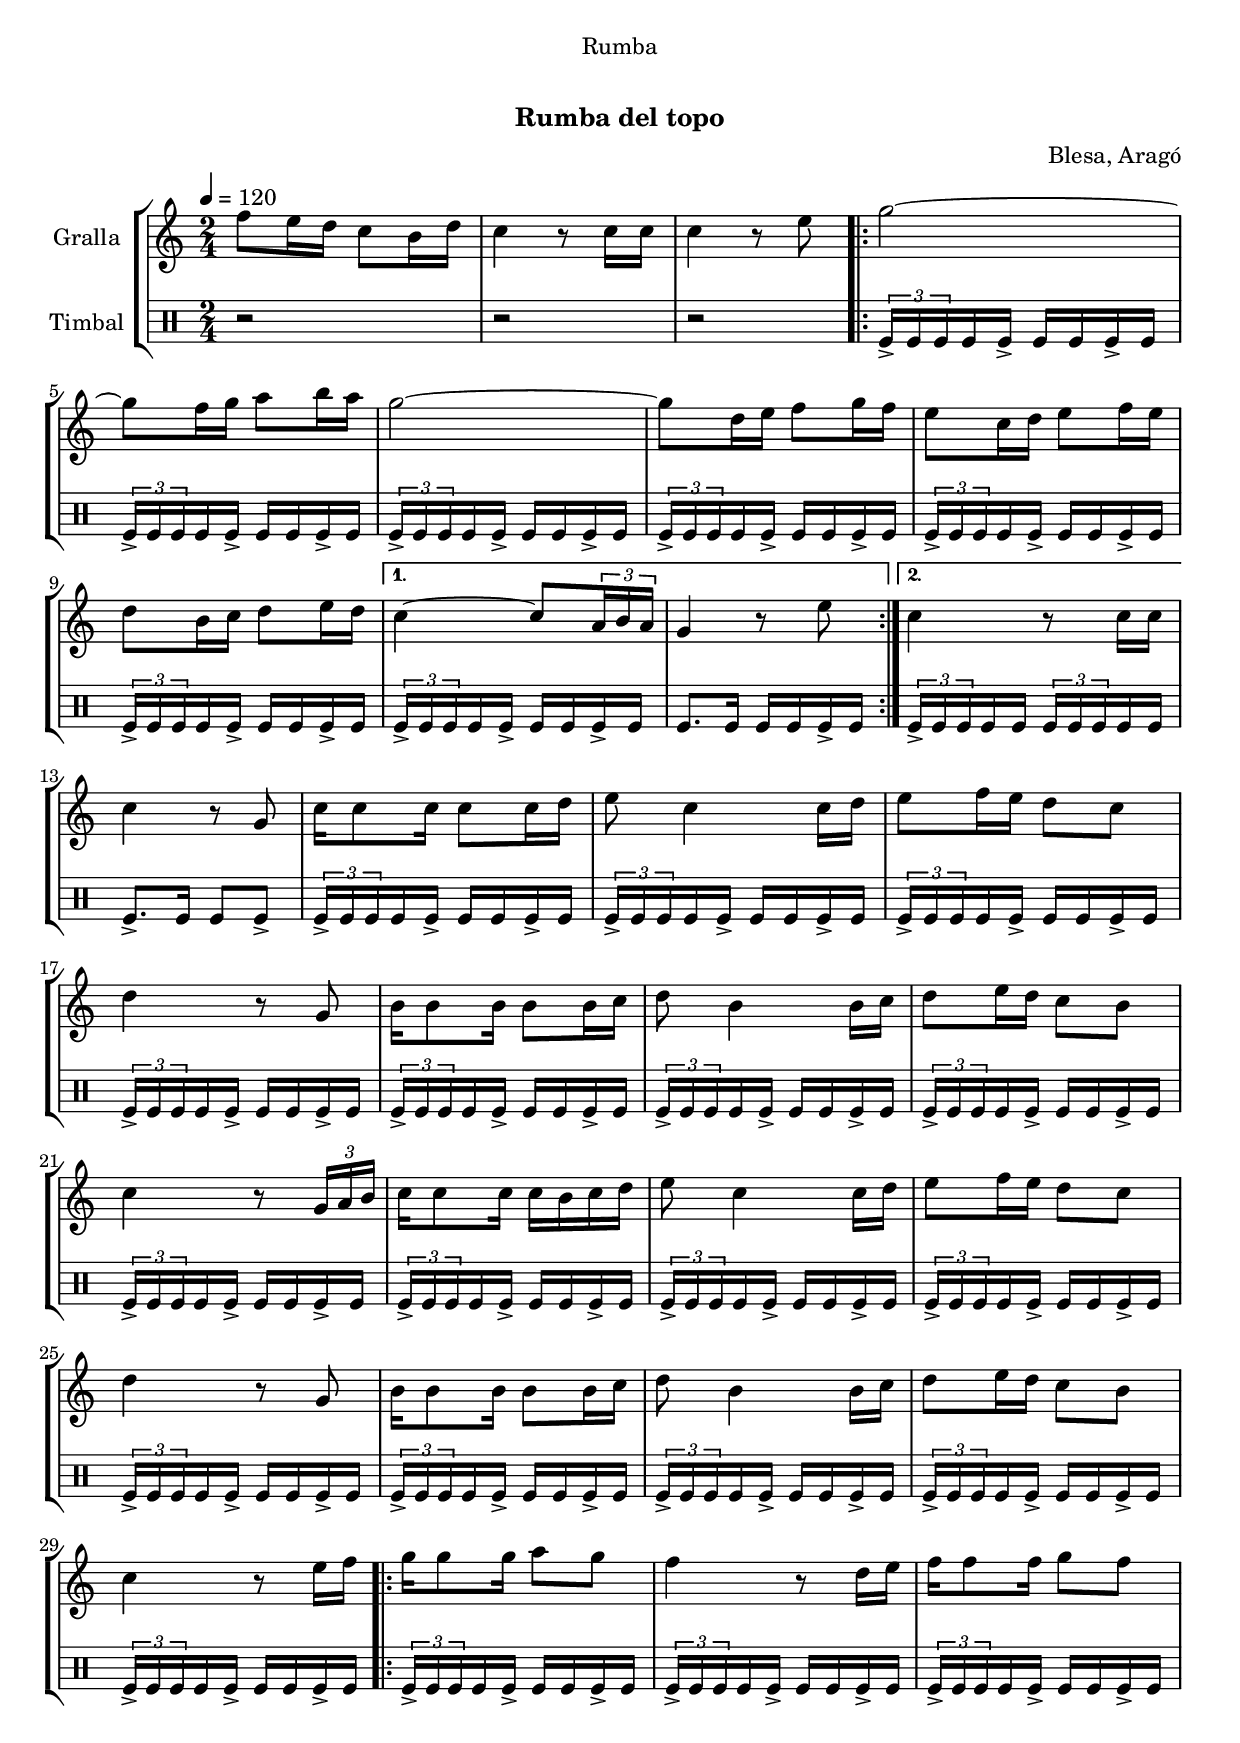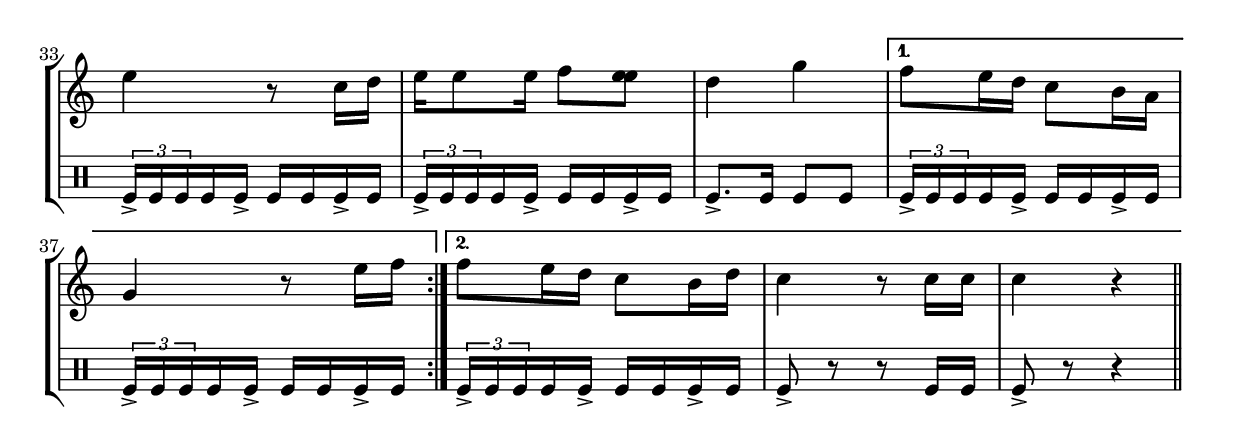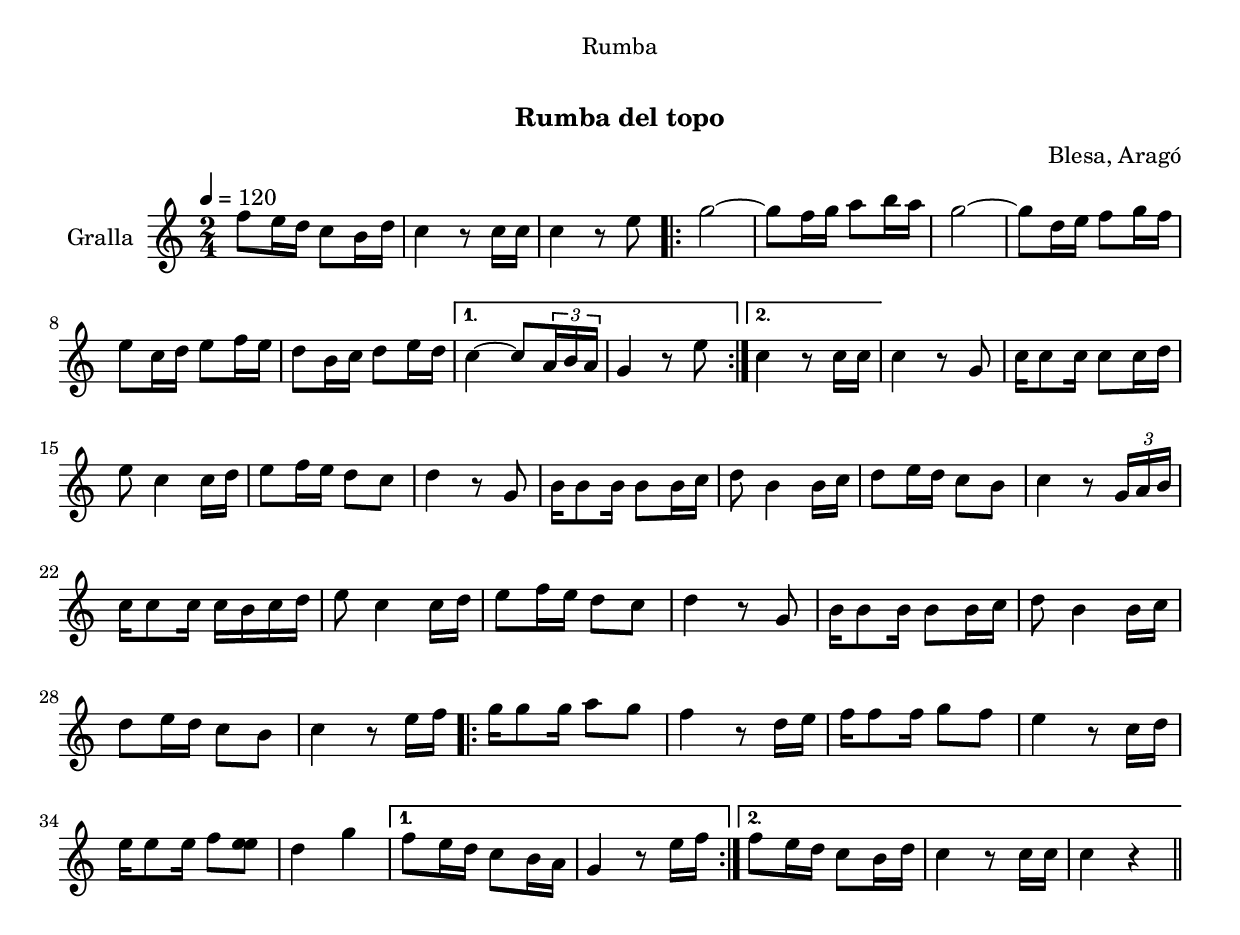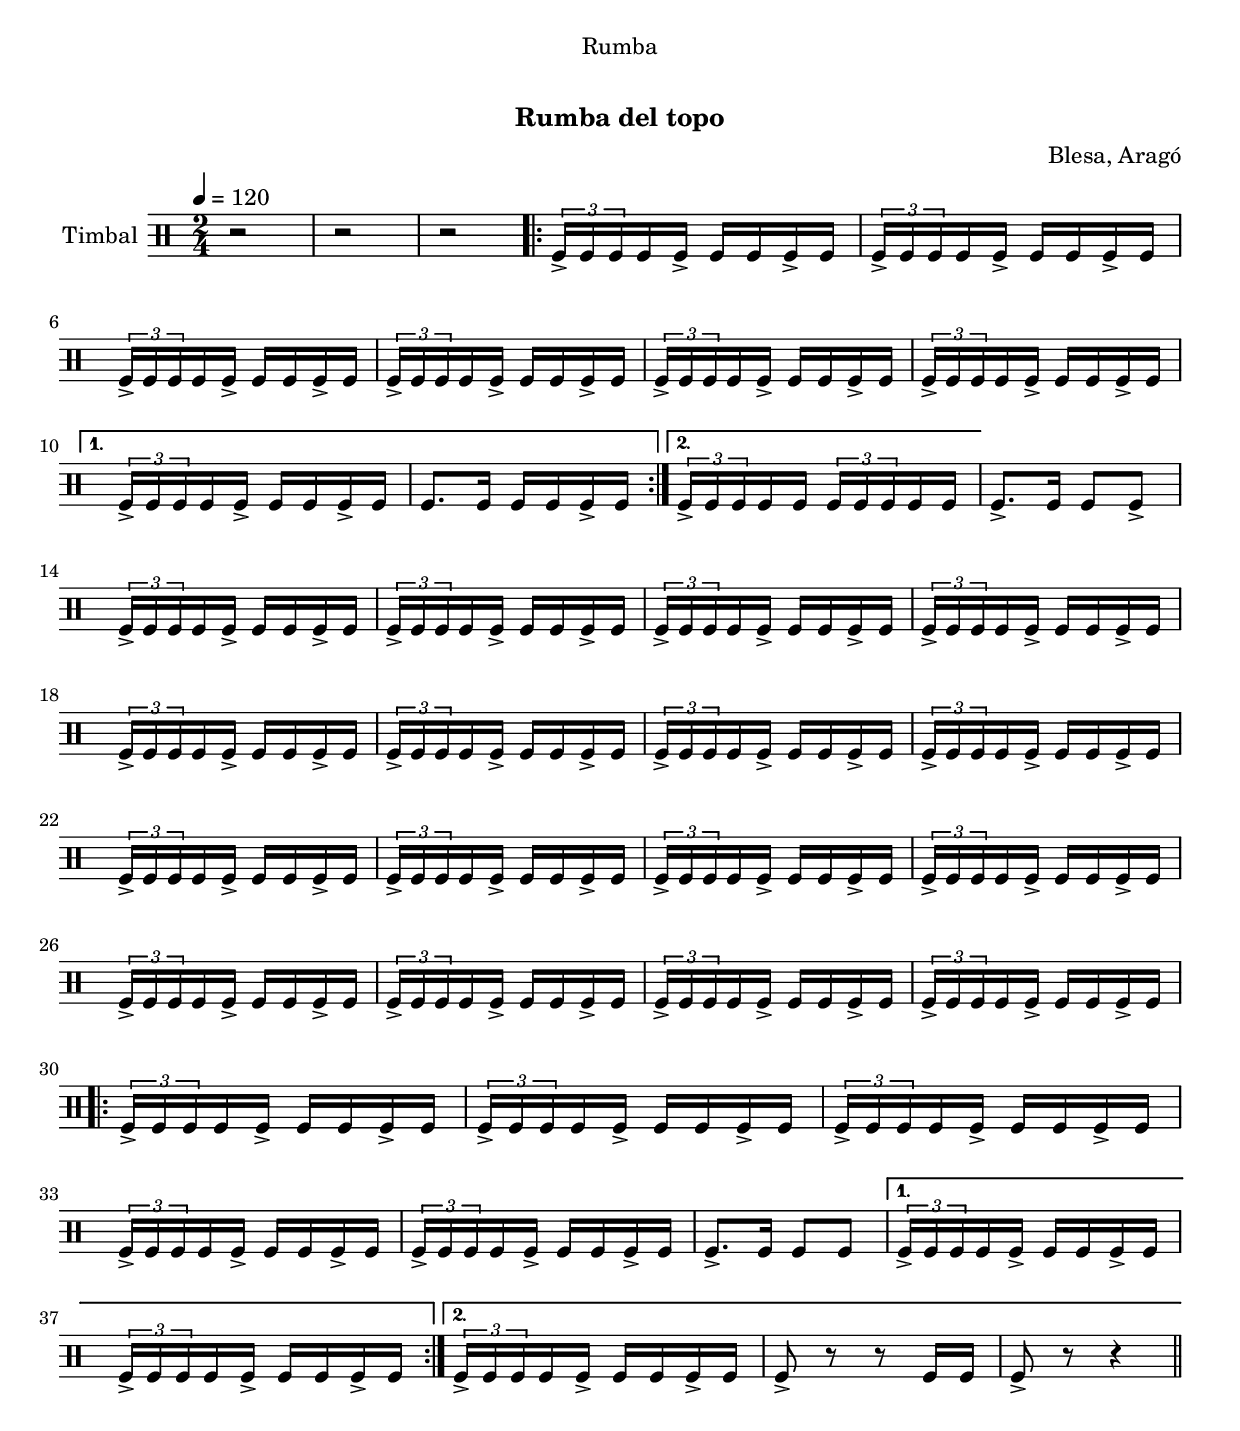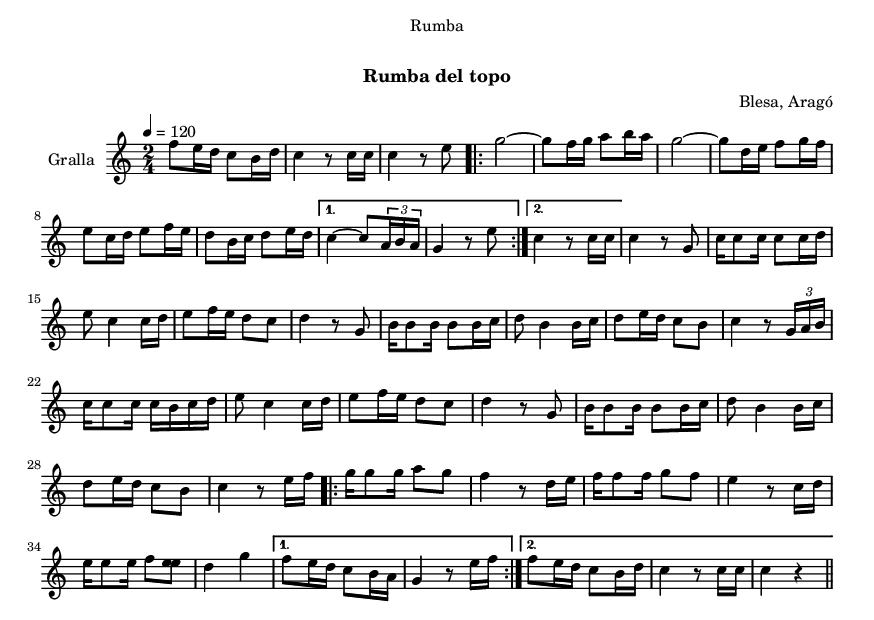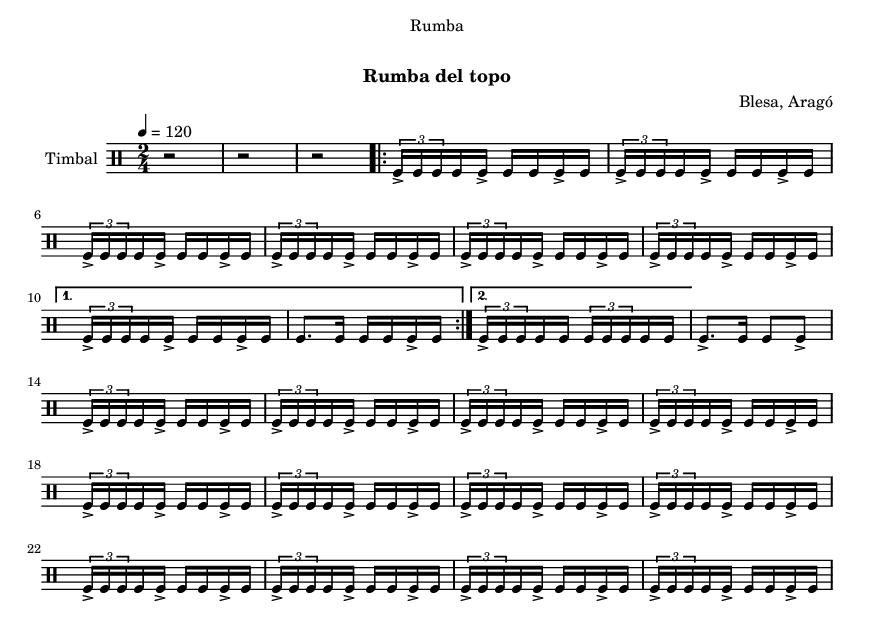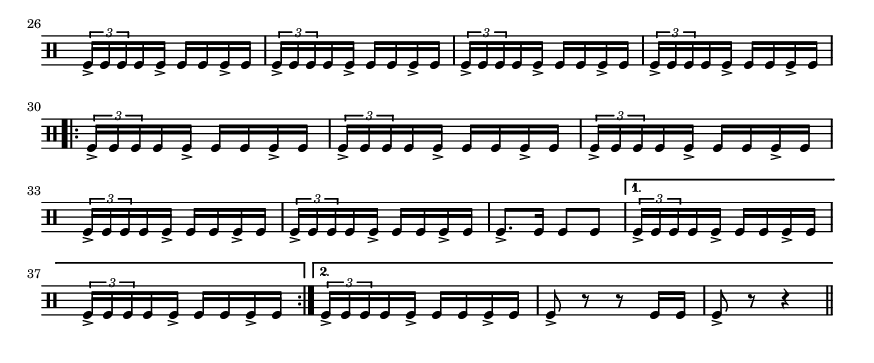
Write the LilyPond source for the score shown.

\version "2.16.0"

\header {
  dedication="Rumba"
  title="  "
  subtitle="Rumba del topo"
  subsubtitle=""
  poet=""
  meter=""
  piece=""
  composer="Blesa, Aragó"
  arranger=""
  opus=""
  instrument=""
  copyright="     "
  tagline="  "
}

liniaroAa =
\relative f''
{
  \tempo 4=120
  \clef treble
  \key c \major
  \time 2/4
  f8 e16 d c8 b16 d  |
  c4 r8 c16 c  |
  c4 r8 e  |
  \repeat volta 2 { g2 ~  |
  %05
  g8 f16 g a8 b16 a  |
  g2 ~  |
  g8 d16 e f8 g16 f  |
  e8 c16 d e8 f16 e  |
  d8 b16 c d8 e16 d }
  %10
  \alternative { { c4 ~ c8 \times 2/3 { a16 b a }  |
  g4 r8 e' }
  { c4 r8 c16 c } }
  c4 r8 g  |
  c16 c8 c16 c8 c16 d  |
  %15
  e8 c4 c16 d  |
  e8 f16 e d8 c  |
  d4 r8 g,  |
  b16 b8 b16 b8 b16 c  |
  d8 b4 b16 c  |
  %20
  d8 e16 d c8 b  |
  c4 r8 \times 2/3 { g16 a b }  |
  c16 c8 c16 c b c d  |
  e8 c4 c16 d  |
  e8 f16 e d8 c  |
  %25
  d4 r8 g,  |
  b16 b8 b16 b8 b16 c  |
  d8 b4 b16 c  |
  d8 e16 d c8 b  |
  c4 r8 e16 f  |
  %30
  \repeat volta 2 { g16 g8 g16 a8 g  |
  f4 r8 d16 e  |
  f16 f8 f16 g8 f  |
  e4 r8 c16 d  |
  e16 e8 e16 f8 <e e>  |
  %35
  d4 g }
  \alternative { { f8 e16 d c8 b16 a  |
  g4 r8 e'16 f }
  { f8 e16 d c8 b16 d  |
  c4 r8 c16 c  |
  %40
  c4 r } } \bar "||"
}

liniaroAb =
\drummode
{
  \tempo 4=120
  \time 2/4
  r2  |
  r2  |
  r2  |
  \repeat volta 2 { \times 2/3 { tomfl16-> tomfl tomfl } tomfl tomfl-> tomfl tomfl tomfl-> tomfl  |
  %05
  \times 2/3 { tomfl16-> tomfl tomfl } tomfl tomfl-> tomfl tomfl tomfl-> tomfl  |
  \times 2/3 { tomfl16-> tomfl tomfl } tomfl tomfl-> tomfl tomfl tomfl-> tomfl  |
  \times 2/3 { tomfl16-> tomfl tomfl } tomfl tomfl-> tomfl tomfl tomfl-> tomfl  |
  \times 2/3 { tomfl16-> tomfl tomfl } tomfl tomfl-> tomfl tomfl tomfl-> tomfl  |
  \times 2/3 { tomfl16-> tomfl tomfl } tomfl tomfl-> tomfl tomfl tomfl-> tomfl }
  %10
  \alternative { { \times 2/3 { tomfl16-> tomfl tomfl } tomfl tomfl-> tomfl tomfl tomfl-> tomfl  |
  tomfl8. tomfl16 tomfl tomfl tomfl-> tomfl }
  { \times 2/3 { tomfl16-> tomfl tomfl } tomfl tomfl \times 2/3 { tomfl tomfl tomfl } tomfl tomfl } }
  tomfl8.-> tomfl16 tomfl8 tomfl->  |
  \times 2/3 { tomfl16-> tomfl tomfl } tomfl tomfl-> tomfl tomfl tomfl-> tomfl  |
  %15
  \times 2/3 { tomfl16-> tomfl tomfl } tomfl tomfl-> tomfl tomfl tomfl-> tomfl  |
  \times 2/3 { tomfl16-> tomfl tomfl } tomfl tomfl-> tomfl tomfl tomfl-> tomfl  |
  \times 2/3 { tomfl16-> tomfl tomfl } tomfl tomfl-> tomfl tomfl tomfl-> tomfl  |
  \times 2/3 { tomfl16-> tomfl tomfl } tomfl tomfl-> tomfl tomfl tomfl-> tomfl  |
  \times 2/3 { tomfl16-> tomfl tomfl } tomfl tomfl-> tomfl tomfl tomfl-> tomfl  |
  %20
  \times 2/3 { tomfl16-> tomfl tomfl } tomfl tomfl-> tomfl tomfl tomfl-> tomfl  |
  \times 2/3 { tomfl16-> tomfl tomfl } tomfl tomfl-> tomfl tomfl tomfl-> tomfl  |
  \times 2/3 { tomfl16-> tomfl tomfl } tomfl tomfl-> tomfl tomfl tomfl-> tomfl  |
  \times 2/3 { tomfl16-> tomfl tomfl } tomfl tomfl-> tomfl tomfl tomfl-> tomfl  |
  \times 2/3 { tomfl16-> tomfl tomfl } tomfl tomfl-> tomfl tomfl tomfl-> tomfl  |
  %25
  \times 2/3 { tomfl16-> tomfl tomfl } tomfl tomfl-> tomfl tomfl tomfl-> tomfl  |
  \times 2/3 { tomfl16-> tomfl tomfl } tomfl tomfl-> tomfl tomfl tomfl-> tomfl  |
  \times 2/3 { tomfl16-> tomfl tomfl } tomfl tomfl-> tomfl tomfl tomfl-> tomfl  |
  \times 2/3 { tomfl16-> tomfl tomfl } tomfl tomfl-> tomfl tomfl tomfl-> tomfl  |
  \times 2/3 { tomfl16-> tomfl tomfl } tomfl tomfl-> tomfl tomfl tomfl-> tomfl  |
  %30
  \repeat volta 2 { \times 2/3 { tomfl16-> tomfl tomfl } tomfl tomfl-> tomfl tomfl tomfl-> tomfl  |
  \times 2/3 { tomfl16-> tomfl tomfl } tomfl tomfl-> tomfl tomfl tomfl-> tomfl  |
  \times 2/3 { tomfl16-> tomfl tomfl } tomfl tomfl-> tomfl tomfl tomfl-> tomfl  |
  \times 2/3 { tomfl16-> tomfl tomfl } tomfl tomfl-> tomfl tomfl tomfl-> tomfl  |
  \times 2/3 { tomfl16-> tomfl tomfl } tomfl tomfl-> tomfl tomfl tomfl-> tomfl  |
  %35
  tomfl8.-> tomfl16 tomfl8 tomfl }
  \alternative { { \times 2/3 { tomfl16-> tomfl tomfl } tomfl tomfl-> tomfl tomfl tomfl-> tomfl  |
  \times 2/3 { tomfl16-> tomfl tomfl } tomfl tomfl-> tomfl tomfl tomfl-> tomfl }
  { \times 2/3 { tomfl16-> tomfl tomfl } tomfl tomfl-> tomfl tomfl tomfl-> tomfl  |
  tomfl8-> r r tomfl16 tomfl  |
  %40
  tomfl8-> r r4 } } \bar "||" % kompletite
}

\book {

\paper {
  print-page-number = false
}

\bookpart {
  \score {
    \new StaffGroup {
      \override Score.RehearsalMark #'self-alignment-X = #LEFT
      <<
        \new Staff \with {instrumentName = #"Gralla" } \liniaroAa
        \new DrumStaff \with {instrumentName = #"Timbal" } \liniaroAb
      >>
    }
    \layout {}
  }\score { \unfoldRepeats
    \new StaffGroup {
      \override Score.RehearsalMark #'self-alignment-X = #LEFT
      <<
        \new Staff \with {instrumentName = #"Gralla" } \liniaroAa
        \new DrumStaff \with {instrumentName = #"Timbal" } \liniaroAb
      >>
    }
    \midi {}
  }
}

\bookpart {
  \header {}
  \score {
    \new StaffGroup {
      \override Score.RehearsalMark #'self-alignment-X = #LEFT
      <<
        \new Staff \with {instrumentName = #"Gralla" } \liniaroAa
      >>
    }
    \layout {}
  }\score { \unfoldRepeats
    \new StaffGroup {
      \override Score.RehearsalMark #'self-alignment-X = #LEFT
      <<
        \new Staff \with {instrumentName = #"Gralla" } \liniaroAa
      >>
    }
    \midi {}
  }
}

\bookpart {
  \header {}
  \score {
    \new StaffGroup {
      \override Score.RehearsalMark #'self-alignment-X = #LEFT
      <<
        \new DrumStaff \with {instrumentName = #"Timbal" } \liniaroAb
      >>
    }
    \layout {}
  }\score { \unfoldRepeats
    \new StaffGroup {
      \override Score.RehearsalMark #'self-alignment-X = #LEFT
      <<
        \new DrumStaff \with {instrumentName = #"Timbal" } \liniaroAb
      >>
    }
    \midi {}
  }
}

}

\book {

\paper {
  print-page-number = false
  #(set-paper-size "a6landscape")
  #(layout-set-staff-size 14)
}

\bookpart {
  \header {}
  \score {
    \new StaffGroup {
      \override Score.RehearsalMark #'self-alignment-X = #LEFT
      <<
        \new Staff \with {instrumentName = #"Gralla" } \liniaroAa
      >>
    }
    \layout {}
  }
}

\bookpart {
  \header {}
  \score {
    \new StaffGroup {
      \override Score.RehearsalMark #'self-alignment-X = #LEFT
      <<
        \new DrumStaff \with {instrumentName = #"Timbal" } \liniaroAb
      >>
    }
    \layout {}
  }
}

}

